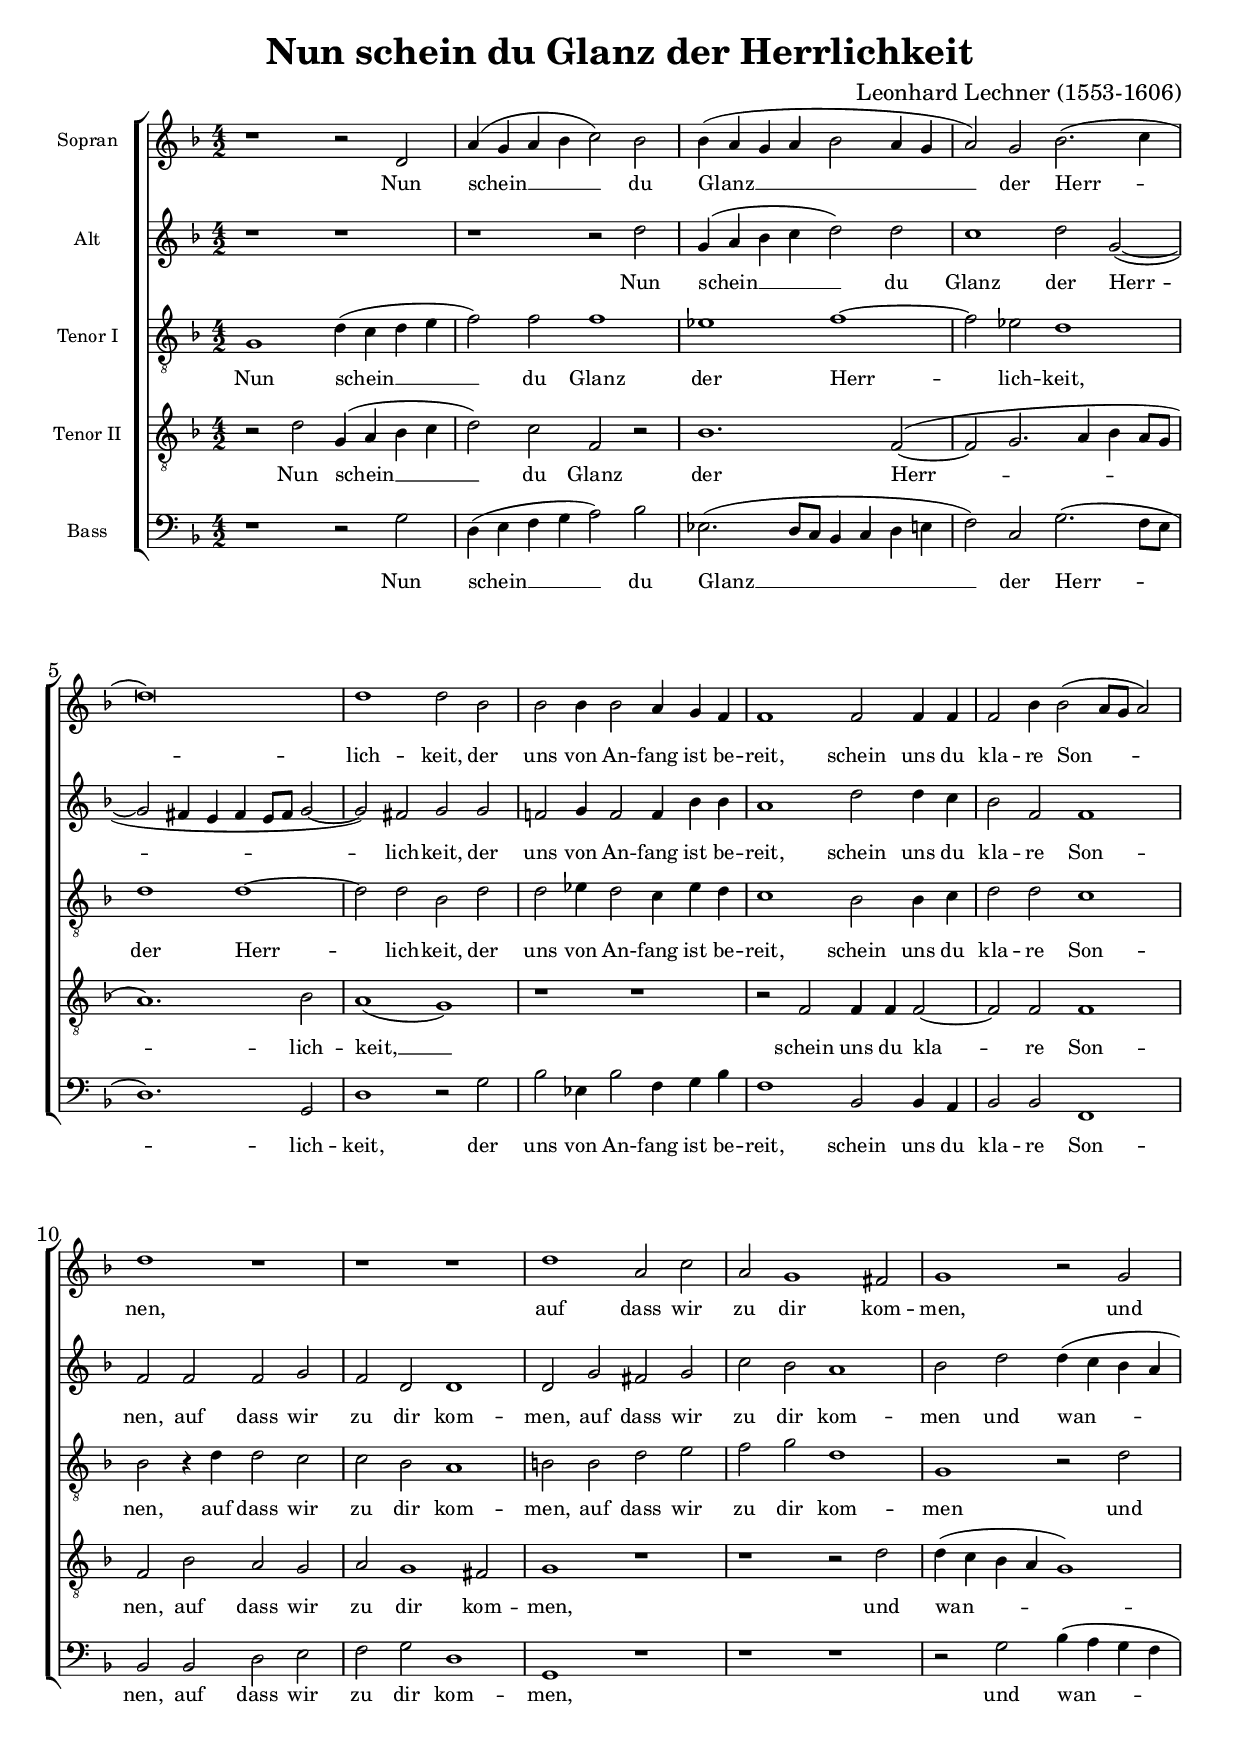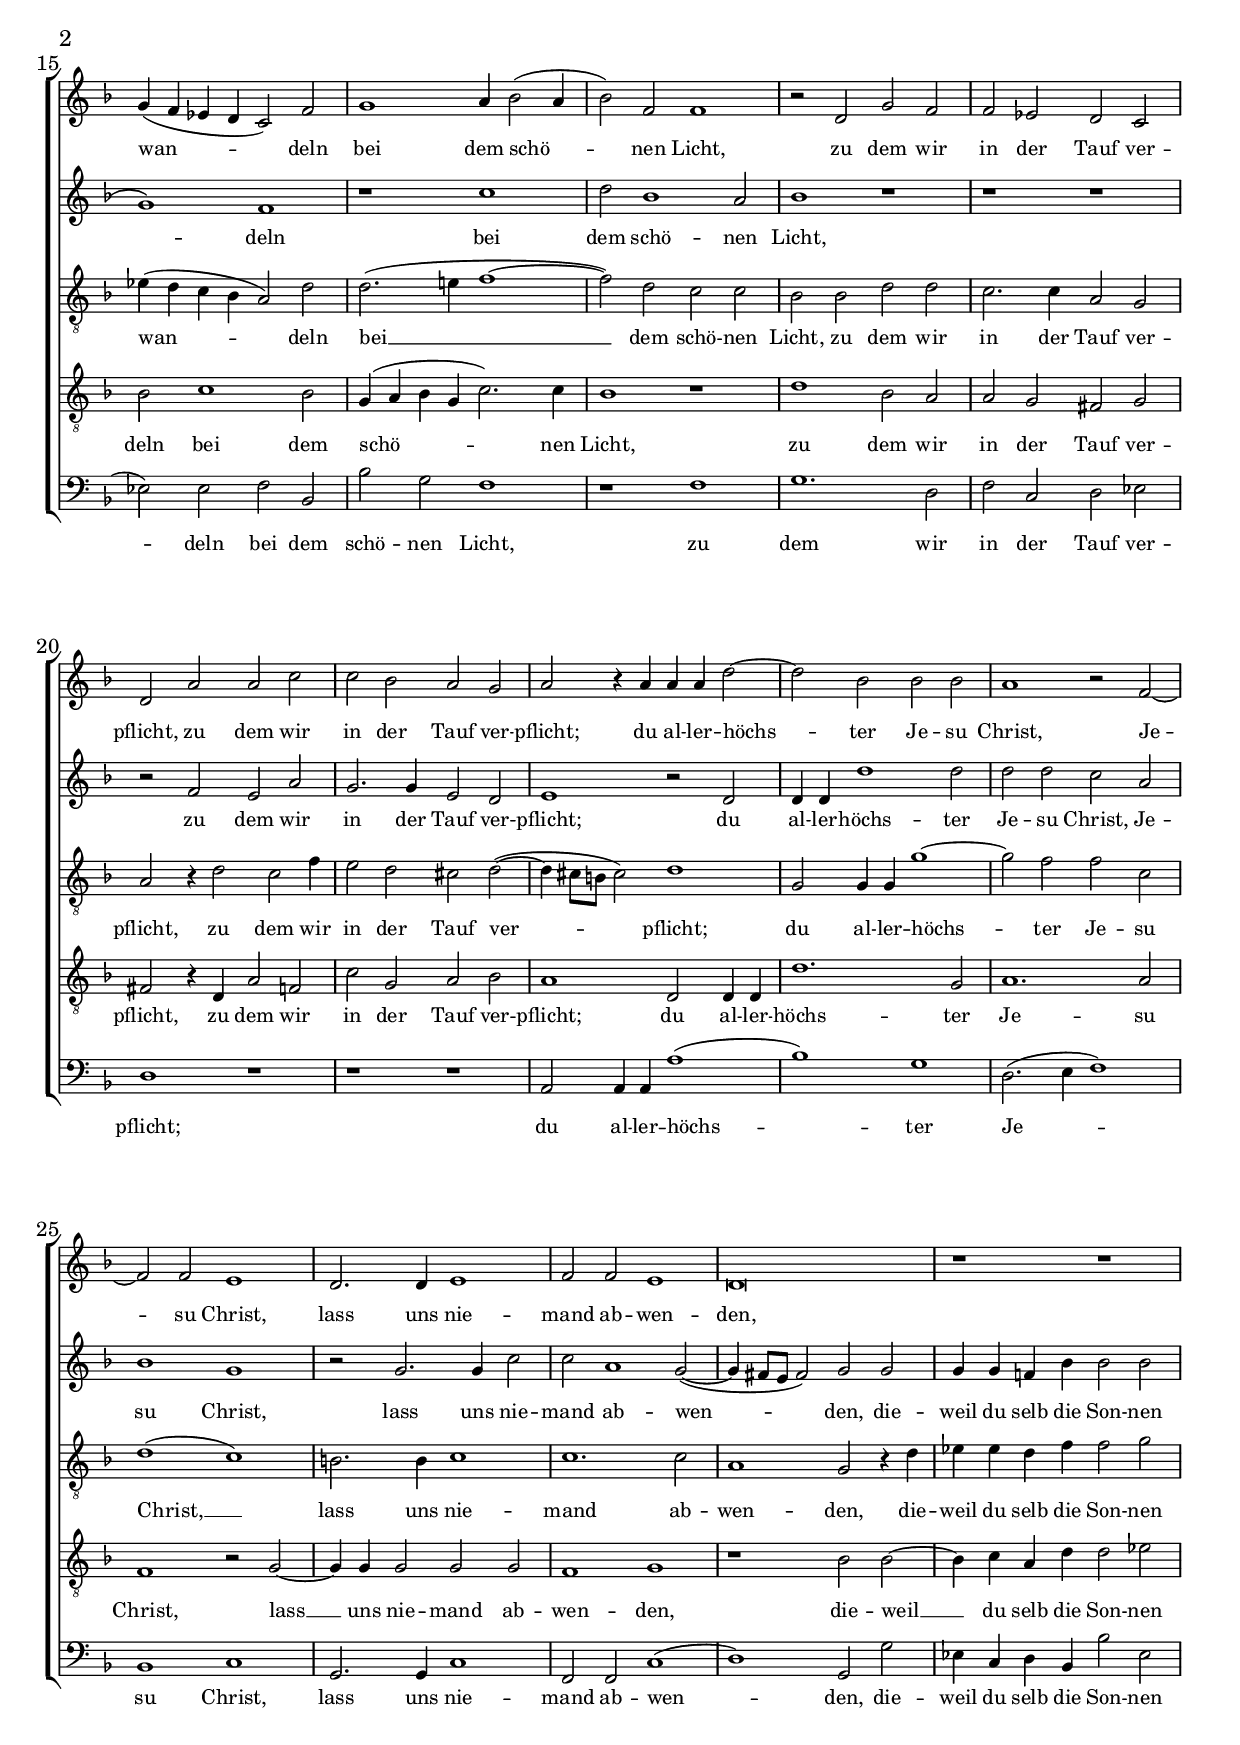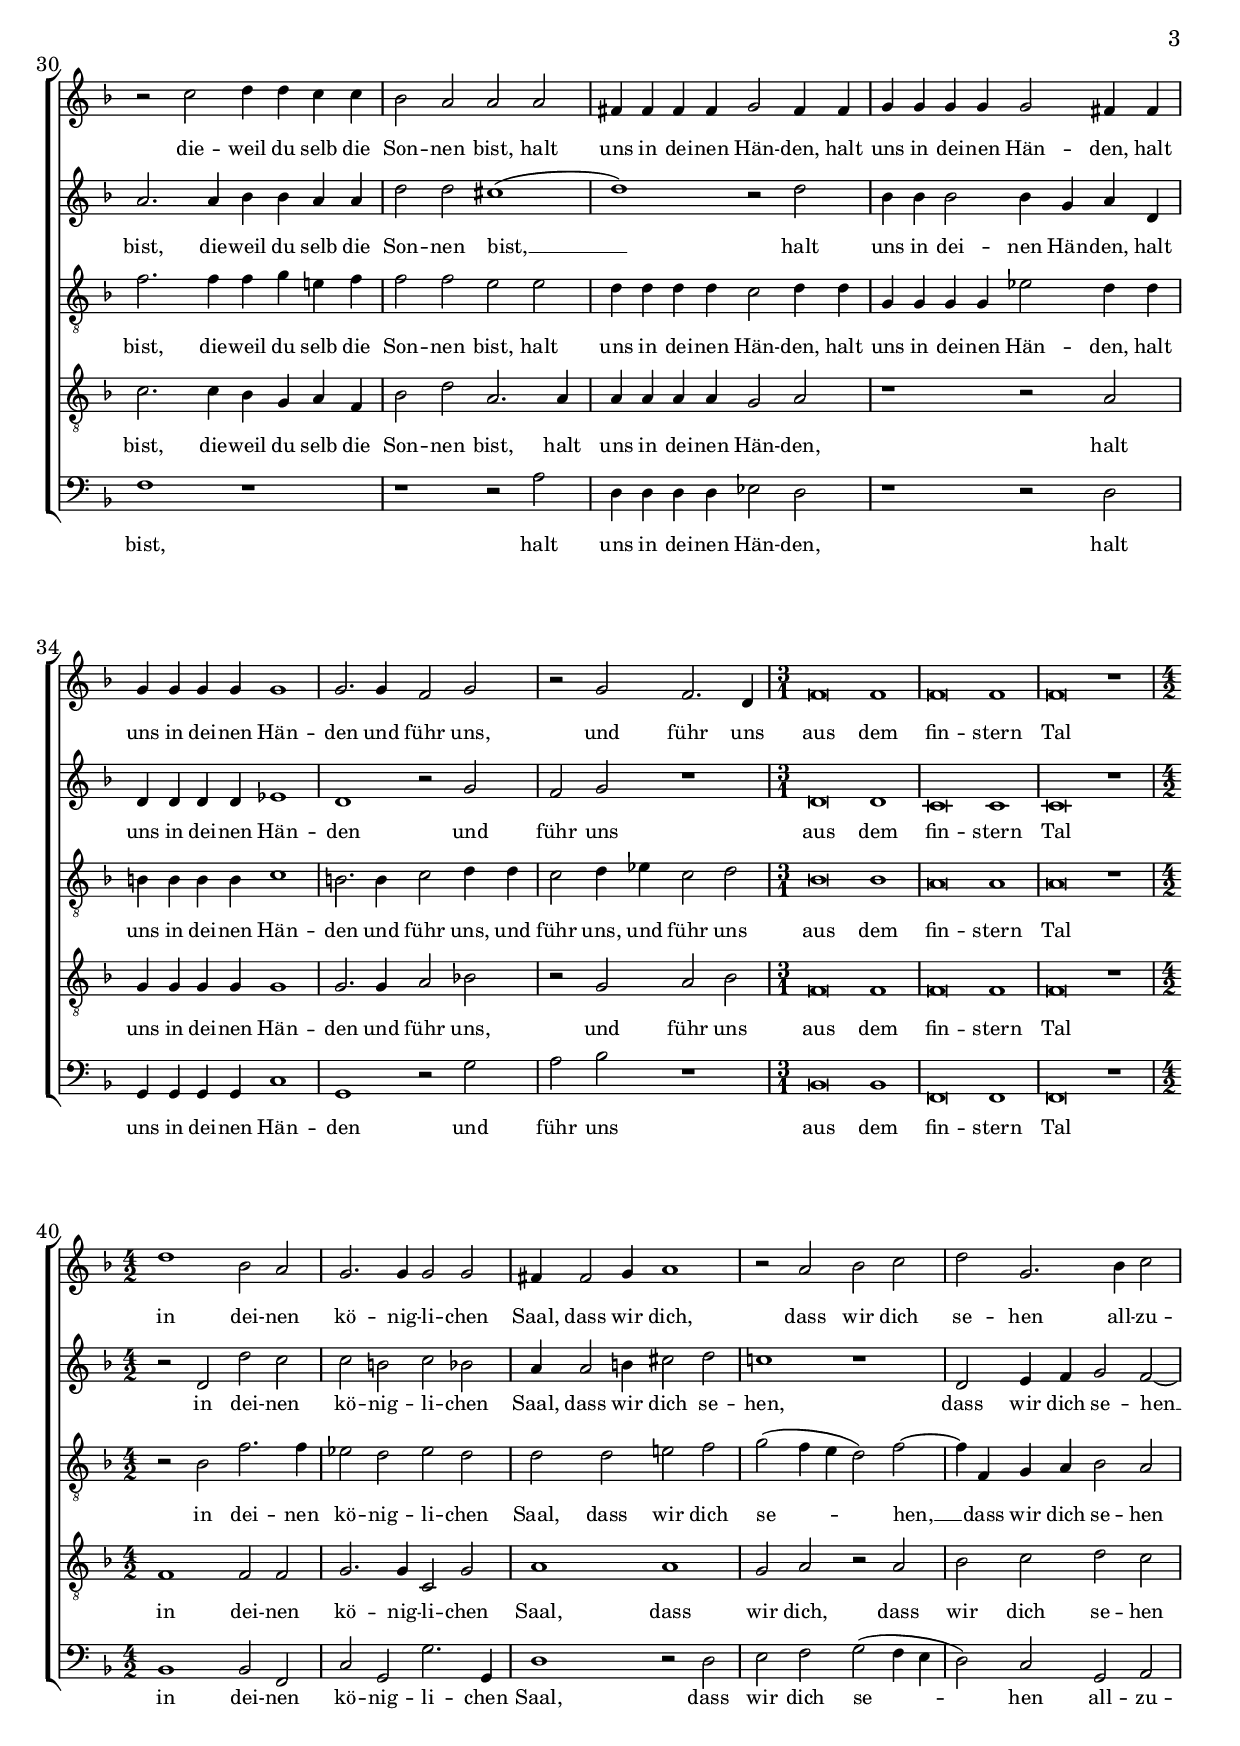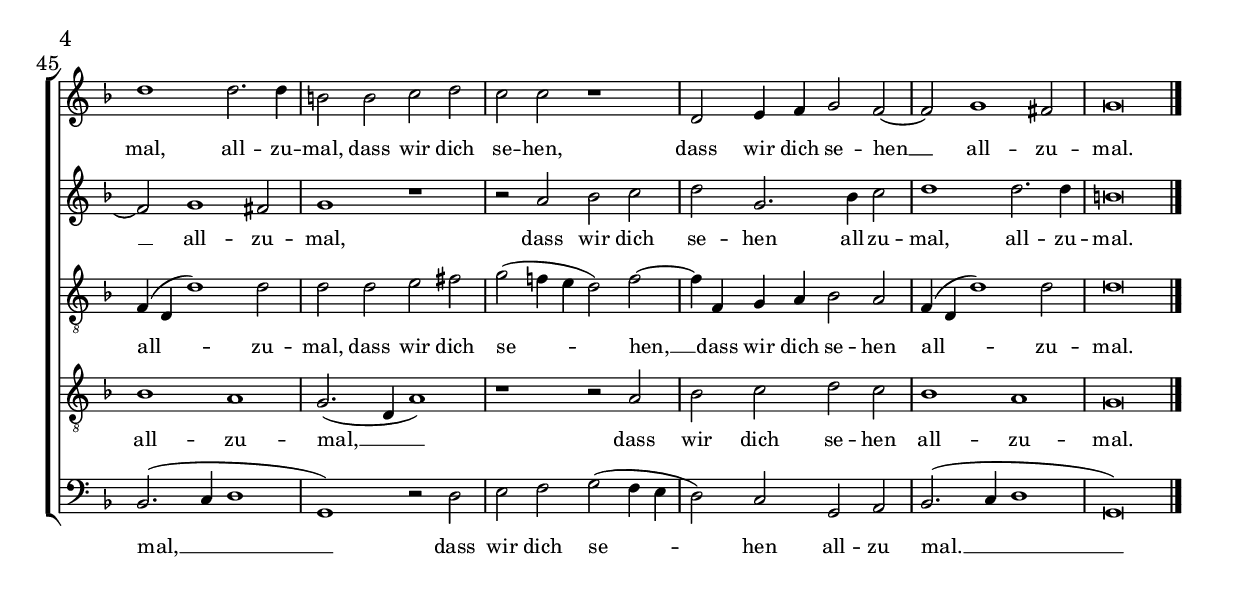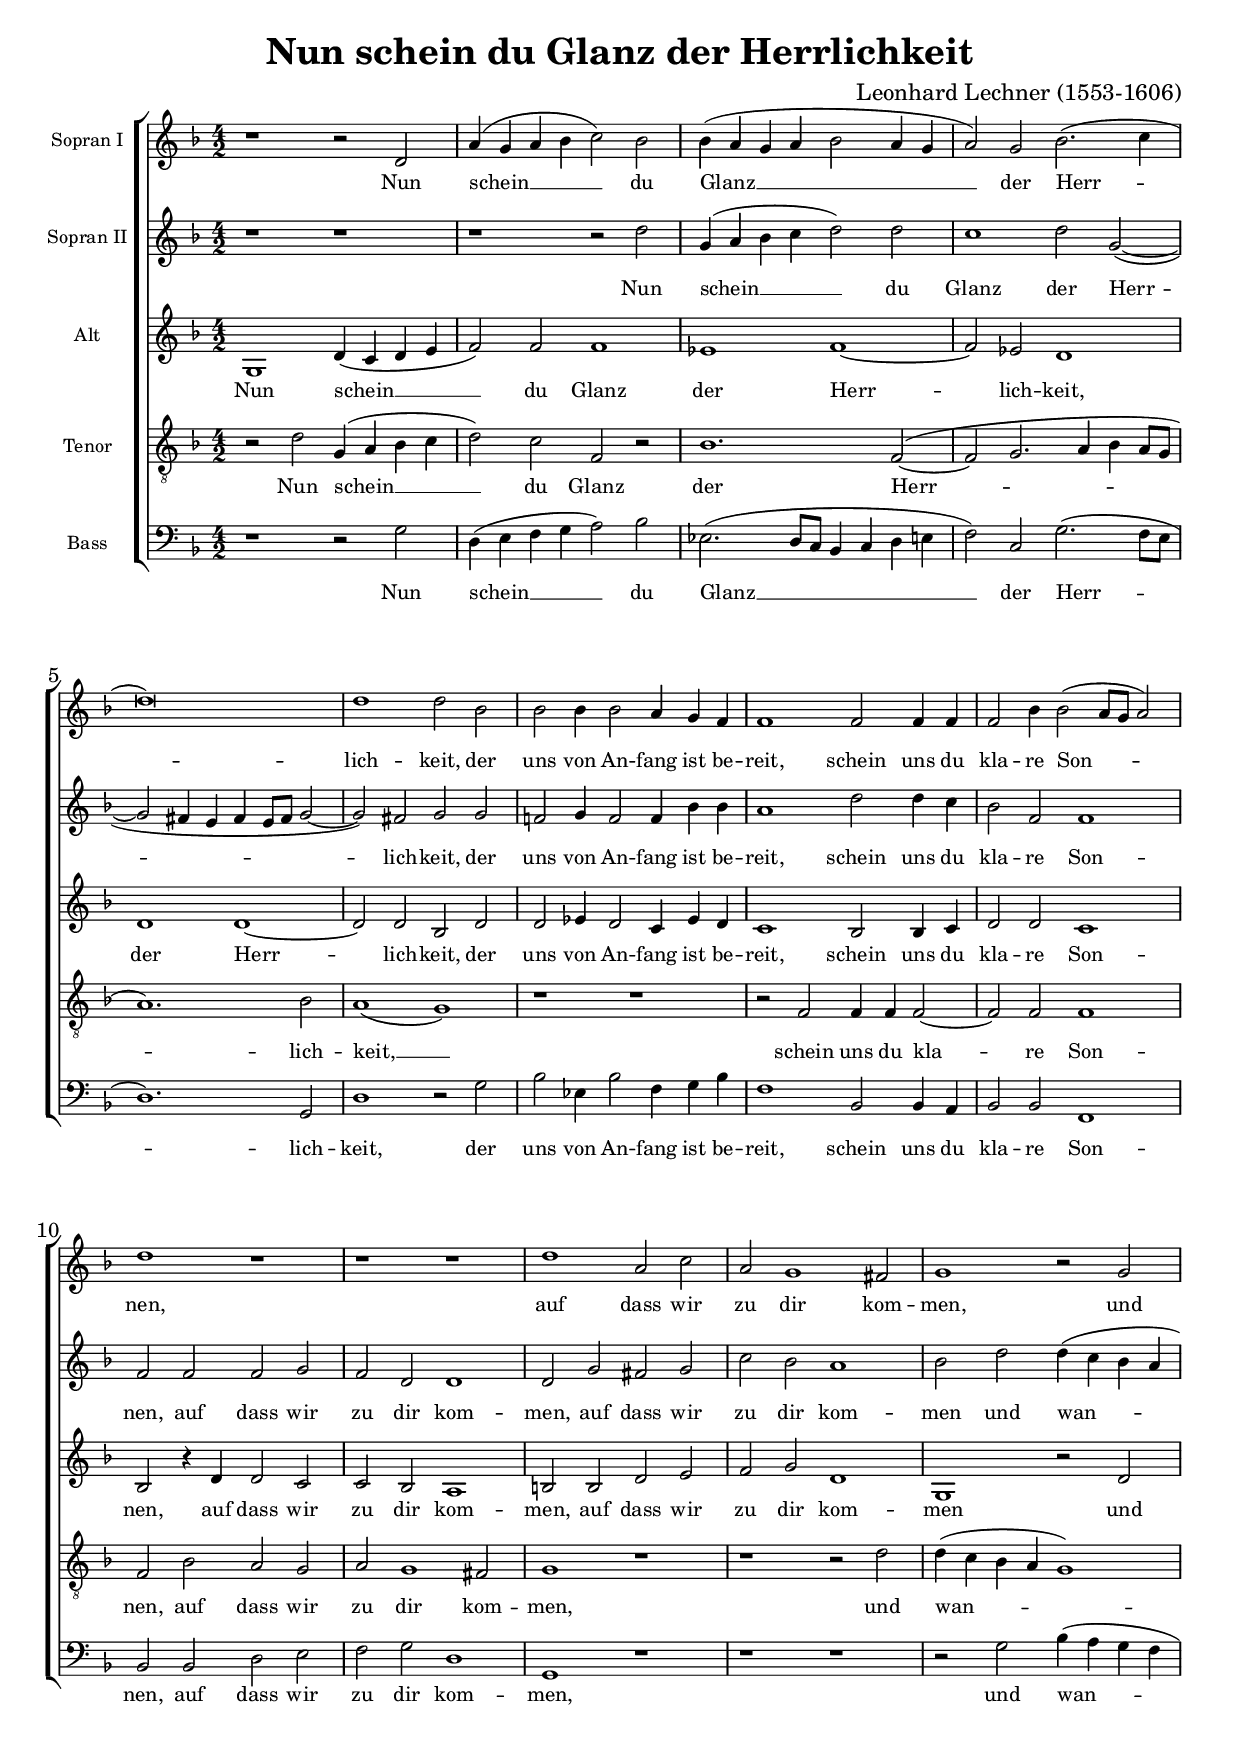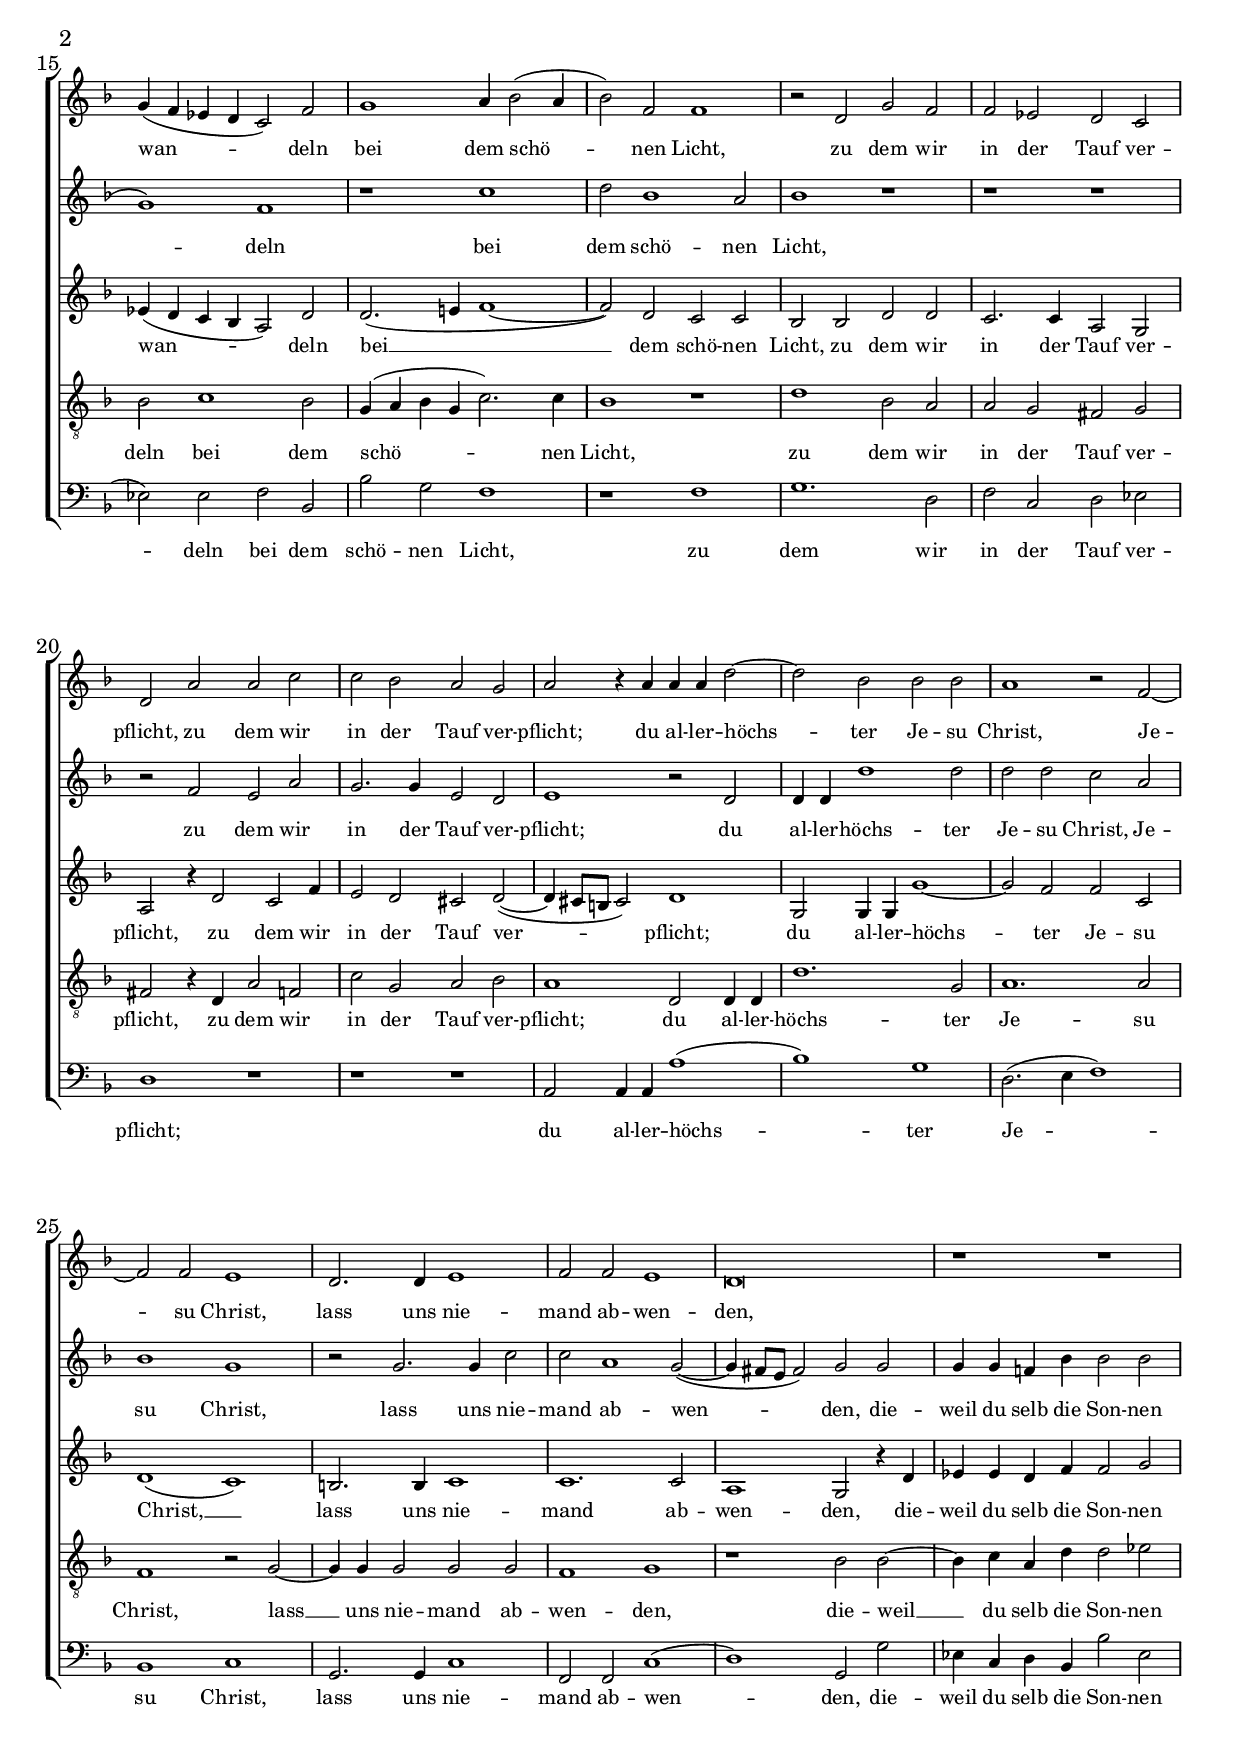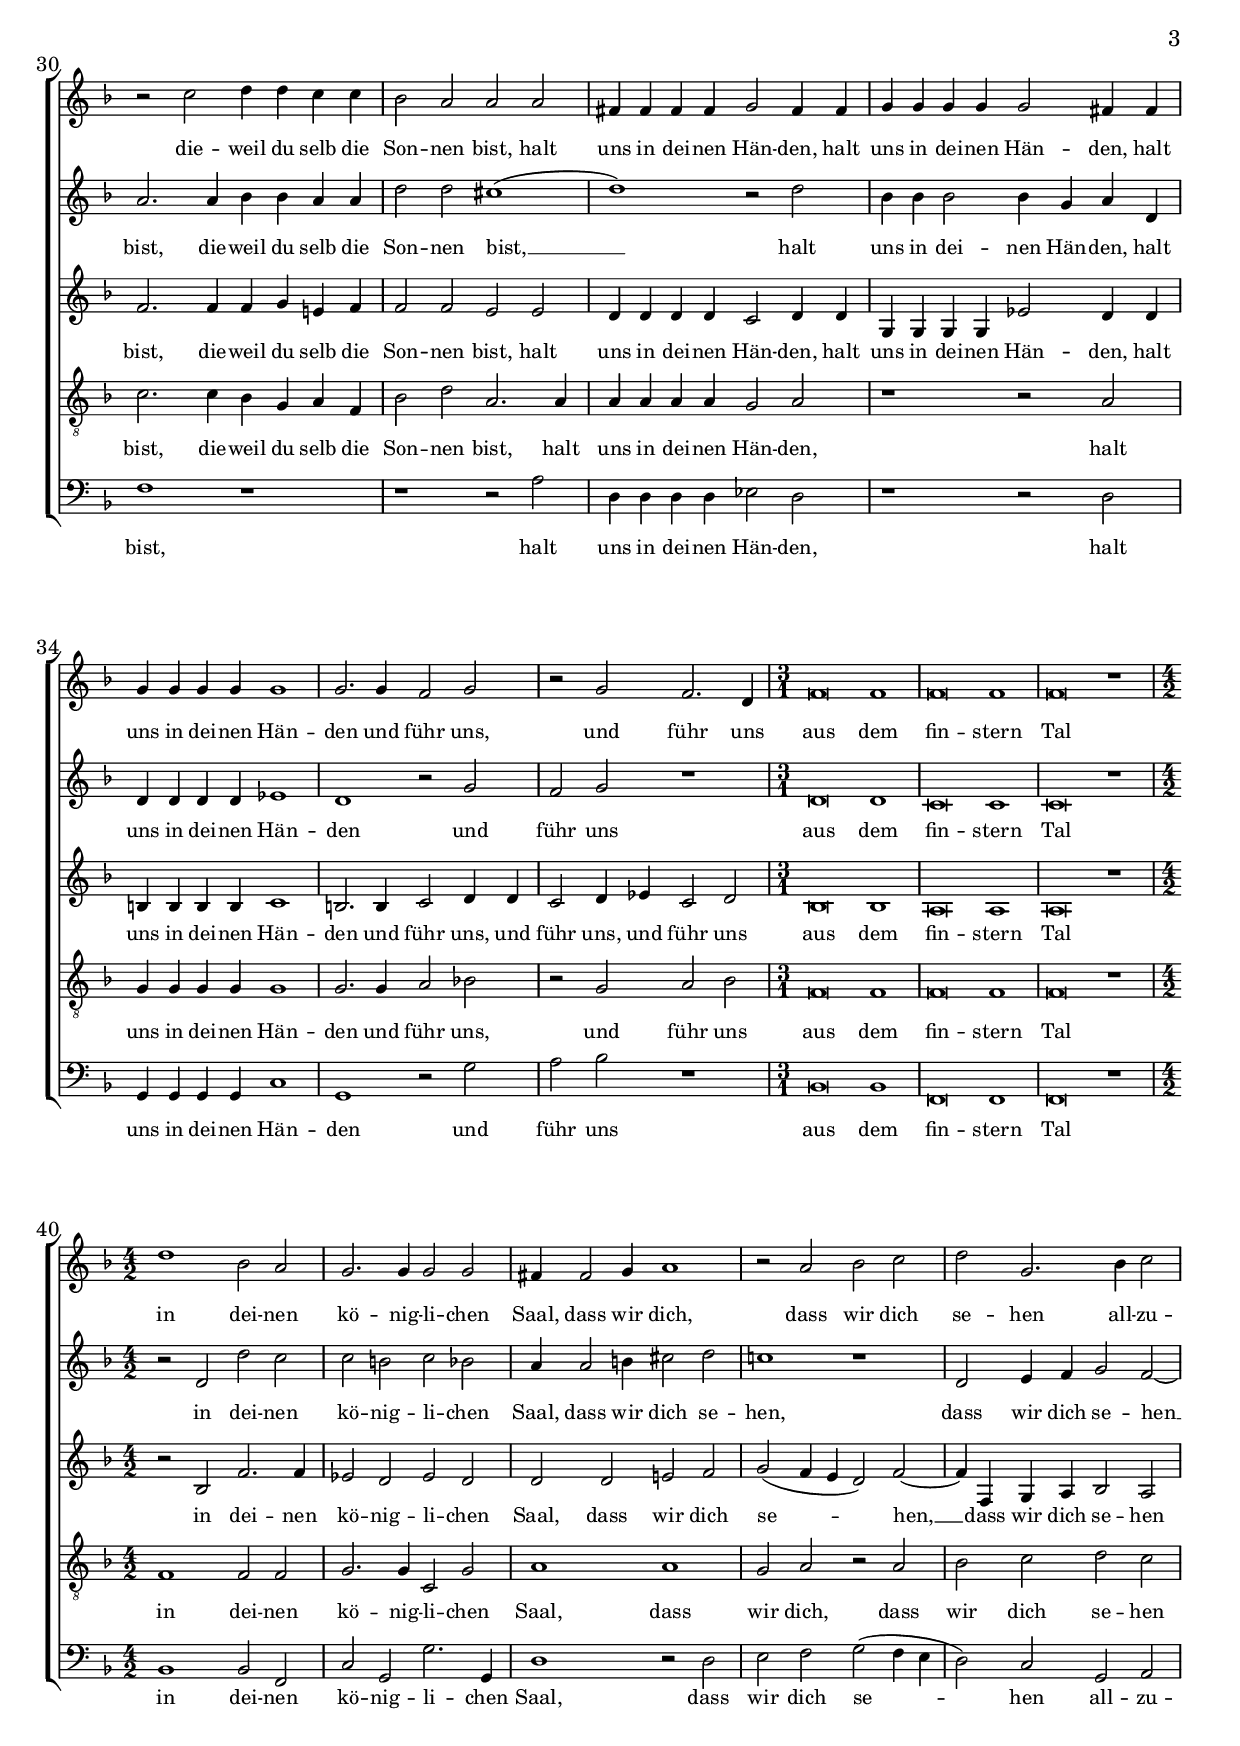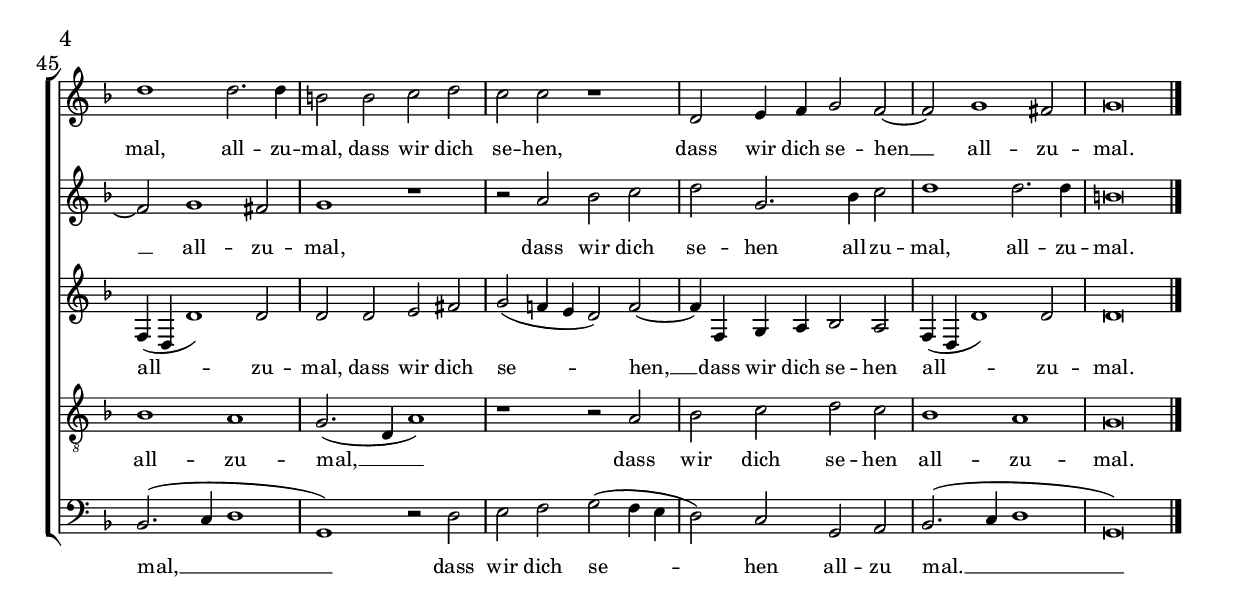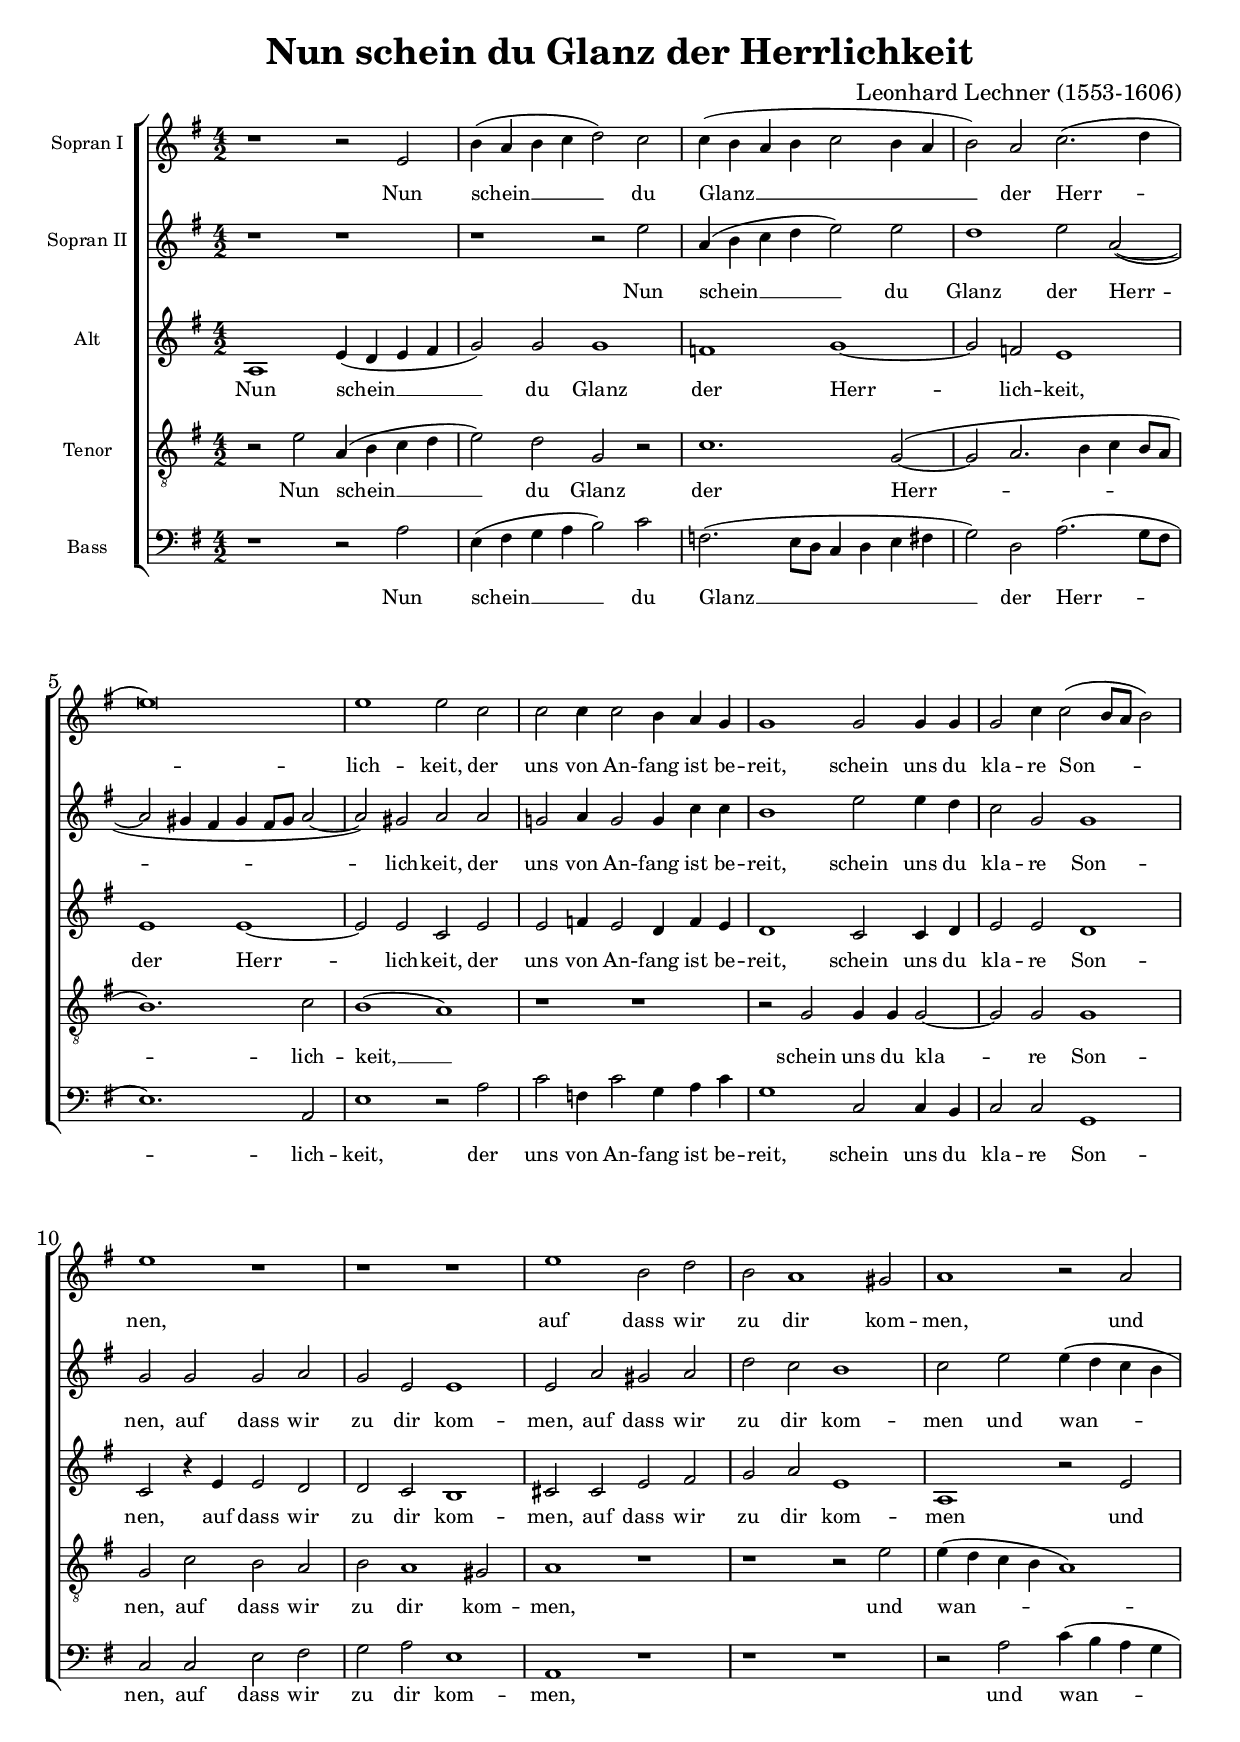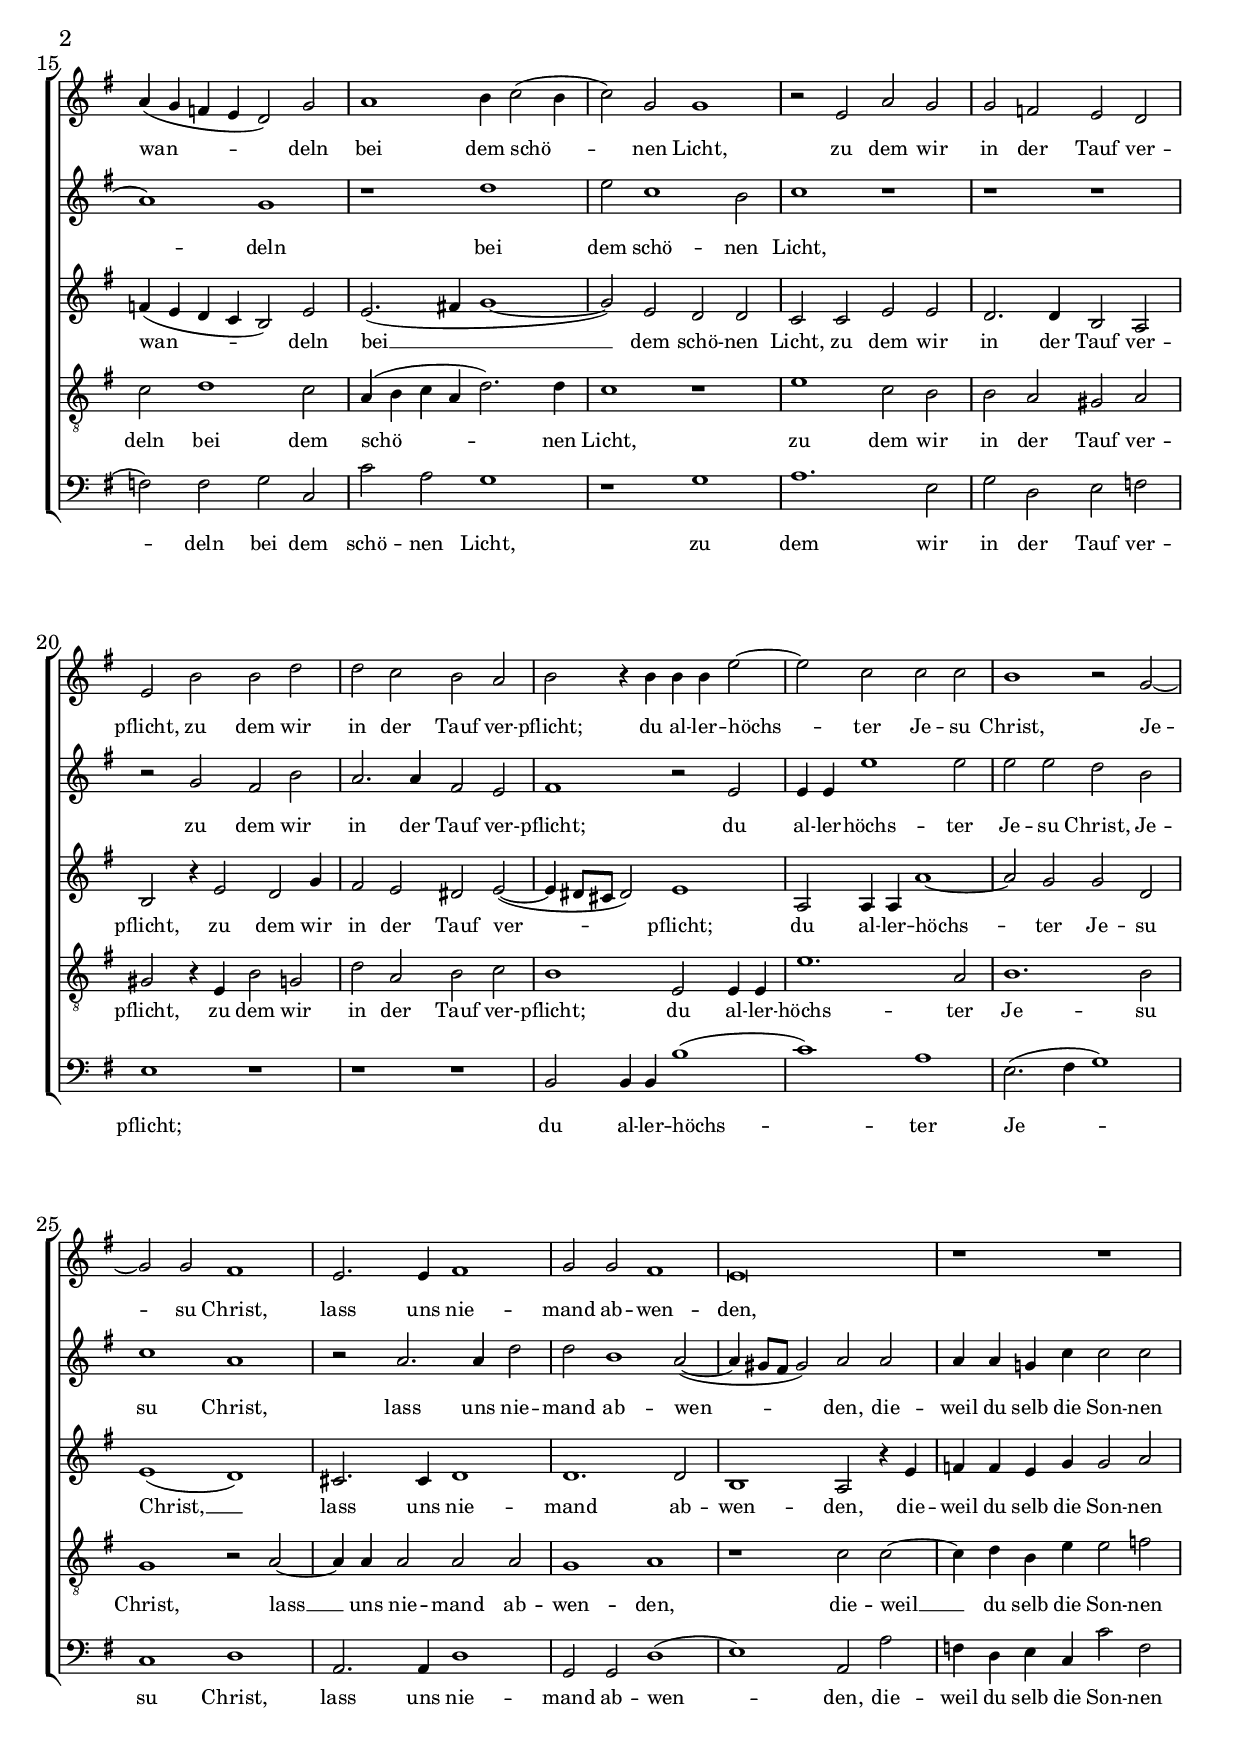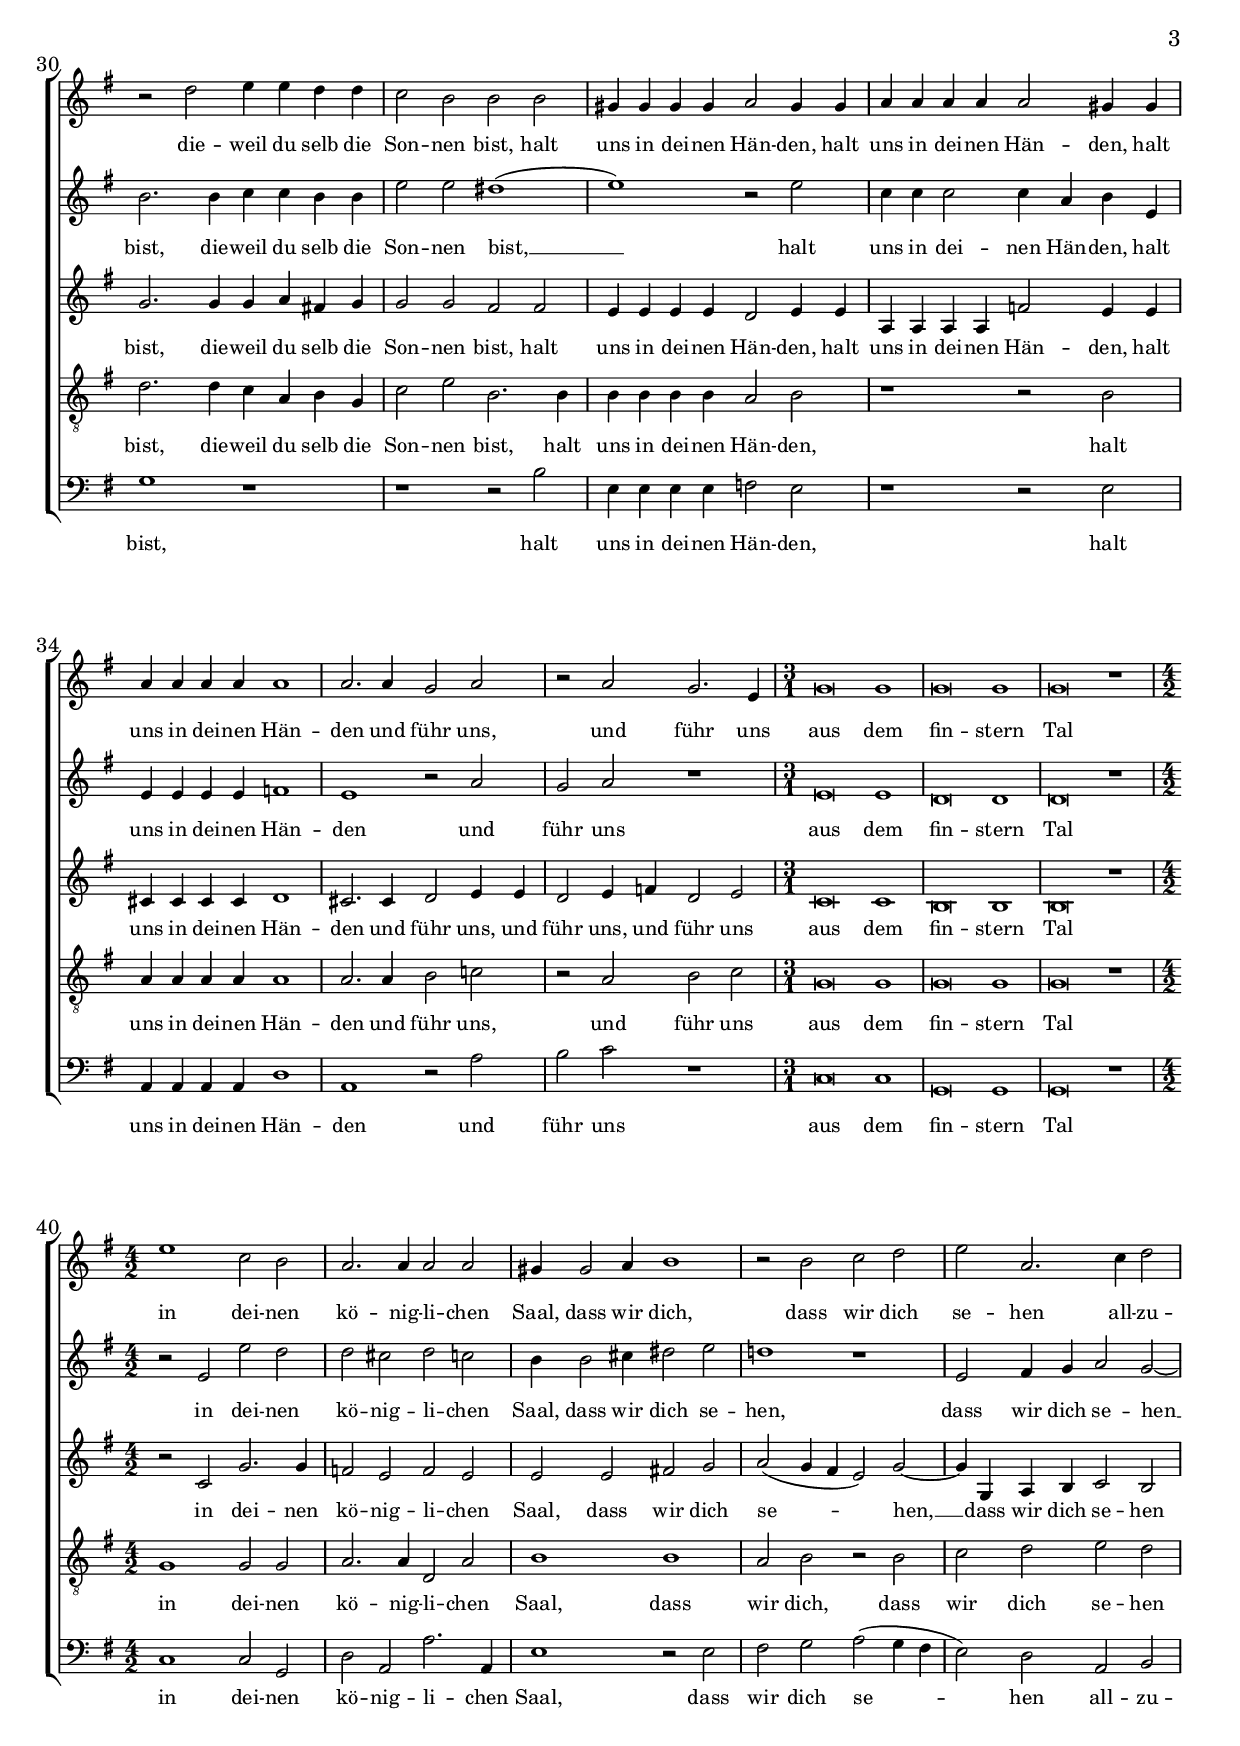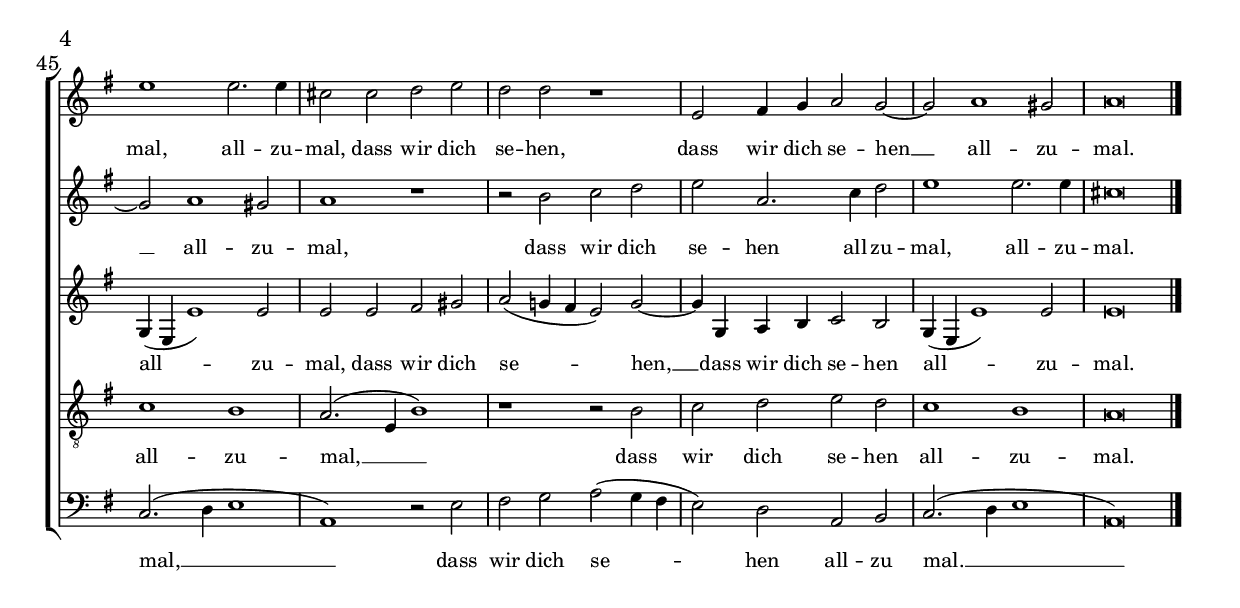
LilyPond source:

\version "2.22.1"

\header {
  title = "Nun schein du Glanz der Herrlichkeit"
  composer = "Leonhard Lechner (1553-1606)"
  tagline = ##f
}

\paper {
  #(set-paper-size "a4")
}

\layout {
  #(layout-set-staff-size 16) 
  \override Score.BarNumber.font-size = #1
}

chormidi = \with {midiInstrument = "choir aahs"}

% sollen vorgeschlagene Alterationen lieber nur über den Noten gesetzt sein, Kommentar in folgender Variable entfernen:
ficta = { %\once \set suggestAccidentals = ##t 
}
% alle nicht mit \ficta (vor der Note) markierten Alterationen entstammen dem Erstdruck des Stimmenmaterials

\version "2.22.1"

tempo_vier = {
  \time 4/2
}
tempo_drei = {
  \time 3/1
}

global = {
  \key g \dorian
  \tempo_vier
  \dynamicUp % wenn nur Chor, mit Instrumentalbegleitung in die Noten verschieben!
  \autoBeamOff % außer viele Melismen/Kolloraturen
}


nSopranI = \relative c' {
  \global
  r1 r2 d2 | a'4( g a bes c2) bes | bes4( a g a bes2 a4 g | a2) g bes2.( c4 | d\breve) | d1 d2 bes |
  bes bes4 bes2 a4 g f | f1 f2 f4 f | f2 bes4 bes2( a8[ g] a2) | d1 r | r r | d a2 c |
  
  a g1 \ficta fis2 | g1 r2 g | g4( f es d c2) f | g1 a4 bes2( a4 | bes2) f f1 | r2 d g f |
  f es d c | d a' a c | c bes a g | a r4 a a a d2~ | d bes bes bes | a1 r2 f~ |
  
  f f e1 | d2. d4 e1 | f2 f e1 | d\breve | r1 r | r2 c' d4 d c c |
  bes2 a a a | fis4 fis fis fis g2 fis4 fis | g g g g g2 fis4 fis | g g g g g1 | g2. g4 f2 g | r g f2. d4 | \tempo_drei
  
  f\breve f1 | f\breve f1 | f\breve r1 | \tempo_vier d'1 bes2 a | g2. g4 g2 g | fis4 fis2 g4 a1 | r2 a bes c |
  d g,2. bes4 c2 | d1 d2. d4 | b2 b c d | c c r1 | d,2 e4 f g2 f~ | f g1 \ficta fis2 | g\breve \bar "|."
}

nSopranII = \relative c'' {
  \global
  r1 r | r r2 d | g,4( a bes c d2) d | c1 d2 g,~( | g fis4 e fis e8[ fis] g2~ | g) \ficta fis g g |
  f2 g4 f2 f4 bes bes | a1 d2 d4 c | bes2 f f1 | f2 f f g | f d d1 | d2 g fis g |
  
  c bes a1 | bes2 d d4( c bes a | g1) f | r c' | d2 bes1 a2 | bes1 r |
  r r | r2 f e a | g2. g4 e2 d | e1 r2 d | d4 d d'1 d2 | d d c a |
  
  bes1 g | r2 g2. g4 c2 | c a1 g2~( | g4 \ficta fis8[ e] \ficta fis2) g g | g4 g f bes bes2 bes | a2. a4 bes bes a a |
  d2 d cis1( | d) r2 d | bes4 bes bes2 bes4 g a d, | d d d d es1 | d r2 g | f g r1 | \tempo_drei
  
  d\breve d1 | c\breve c1 | c\breve r1 | \tempo_vier r2 d d' c | c b c bes | a4 a2 \ficta b4 cis2 d | c1 r |
  d,2 e4 f g2 f~ | f g1 \ficta fis2 | g1 r | r2 a bes c | d g,2. bes4 c2 | d1 d2. d4 | b\breve \bar "|."
}

nAlt = \relative c' {
  \global
  g1 d'4( c d e | f2) f f1 | es f~ | f2 es d1 | d d~ | d2 d bes d |
  d es4 d2 c4 es d | c1 bes2 bes4 c | d2 d c1 | bes2 r4 d d2 c | c bes a1 | b2 b d e|
  
  f g d1 | g, r2 d' | es4( d c bes a2) d | d2.( e4 f1~ | f2) d c c | bes bes d d |
  c2. c4 a2 g | a r4 d2 c f4 | e2 d cis d~( | d4 cis8[ \ficta b] cis2) d1 | g,2 g4 g g'1~ | g2 f f c |
  
  d1( c) | b2. b4 c1 | c1. c2 | a1 g2 r4 d' | es es d f f2 g | f2. f4 f g e f |
  f2 f e e | d4 d d d c2 d4 d | g, g g g es'2 d4 d | b b b b c1 | b2. b4 c2 d4 d | c2 d4 es c2 d | \tempo_drei
  
  bes\breve bes1 | a\breve a1 | a\breve r1 | \tempo_vier r2 bes f'2. f4 | es2 d es d | d d e f | g( f4 e d2) f~ |
  f4 f, g a bes2 a | f4( d d'1) d2 | d d e fis | g( f4 e d2) f~ | f4 f, g a bes2 a | f4( d d'1) d2 | d\breve \bar "|."
}

nTenor = \relative c' {
  \global
  r2 d g,4( a bes c | d2) c f, r | bes1. f2~( | f g2. a4 bes a8[ g] | a1.) bes2 | a1( g) |
  r r | r2 f f4 f f2~ | f f f1 | f2 bes a g | a g1 \ficta fis2 | g1 r |
  
  r r2 d' | d4( c bes a g1) | bes2 c1 bes2 | g4( a bes g c2.) c4 | bes1 r | d bes2 a |
  a g fis g | fis r4 d a'2 \ficta f | c' g a bes | a1 d,2 d4 d | d'1. g,2 | a1. a2 |
  
  f1 r2 g~ | g4 g g2 g g | f1 g | r bes2 bes~ | bes4 c a d d2 es | c2. c4 bes g a f |
  bes2 d a2. a4 | a a a a g2 a | r1 r2 a | g4 g g g g1 | g2. g4 a2 bes! | r g a bes | \tempo_drei
  
  f\breve f1 | f\breve f1 | f\breve r1 | \tempo_vier f1 f2 f | g2. g4 c,2 g' | a1 a | g2 a r a |
  bes c d c | bes1 a | g2.( d4 a'1) | r r2 a | bes c d c | bes1 a | g\breve \bar "|."
}

nBass = \relative c' {
  \global
  r1 r2 g | d4( e f g a2) bes | es,2.( d8[ c] bes4 c d e | f2) c g'2.( f8[ e] | d1.) g,2 | d'1 r2 g |
  bes es,4 bes'2 f4 g bes | f1 bes,2 bes4 a | bes2 bes f1 | bes2 bes d e | f g d1 | g, r |
  
  r r | r2 g' bes4( a g f | es2) es f bes, | bes' g f1 | r f | g1. d2 |
  f c d es | d1 r | r r | a2 a4 a a'1( | bes) g | d2.( e4 f1) |
  
  bes,1 c | g2. g4 c1 | f,2 f c'1( | d) g,2 g' | es4 c d bes bes'2 es, | f1 r |
  r r2 a | d,4 d d d es2 d | r1 r2 d | g,4 g g g c1 | g r2 g' | a bes r1 | \tempo_drei
  
  bes,\breve bes1 | f\breve f1 | f\breve r1 | \tempo_vier bes1 bes2 f | c' g g'2. g,4 | d'1 r2 d | e f g( f4 e |
  d2) c g a | bes2.( c4 d1 | g,) r2 d' | e f g( f4 e | d2) c g a | bes2.( c4 d1 | g,\breve) \bar "|."
}

\version "2.22.1"

t_schluss_sI = \lyricmode {
  dass wir dich, dass wir dich se -- hen all -- zu -- mal, all -- zu -- mal, dass wir dich se -- hen, dass wir dich se -- hen __ all -- zu -- mal.
}

t_schluss_sII = \lyricmode {
  dass wir dich se -- hen, dass wir dich se -- hen __ all -- zu -- mal, dass wir dich se -- hen all -- zu -- mal, all -- zu -- mal.
}

t_schluss_A = \lyricmode {
  dass wir dich se -- hen, __ dass wir dich se -- hen all -- zu -- mal, dass wir dich se -- hen, __ dass wir dich se -- hen all -- zu -- mal.
}

t_schluss_T = \lyricmode {
  dass wir dich, dass wir dich se -- hen all -- zu -- mal, __ dass wir dich se -- hen all -- zu -- mal.
}

t_schluss_B = \lyricmode {
  dass wir dich se -- hen all -- zu -- mal, __ dass wir dich se -- hen all -- zu mal. __
}

t_common = \lyricmode {
  Nun schein __ du \tag #'sI \tag #'b {Glanz __ der Herr -- lich -- } \tag #'sII \tag #'t {Glanz  der Herr -- lich -- } \tag #'a { Glanz der Herr -- lich -- keit, der Herr -- lich -- }
  \tag #'sI \tag #'sII \tag #'a \tag #'b {keit, der uns von An -- fang ist be -- reit, } \tag #'t {keit, __ }
  schein uns du kla -- re Son -- nen,
  auf dass wir zu dir kom -- men, \tag #'sII \tag #'a {auf dass wir zu dir kom -- men }
  und wan -- deln \tag #'sI \tag #'sII \tag #'t \tag #'b {bei } \tag #'a {bei __ } dem schö -- nen Licht,
  \tag #'sI \tag #'a \tag #'t {zu dem wir in der Tauf ver -- pflicht, } zu dem wir in der Tauf ver -- pflicht;
  du al -- ler -- höchs -- ter Je -- su \tag #'sI \tag #'sII { Christ, Je -- su Christ, } \tag #'t \tag #'b {Christ, } \tag #'a {Christ, __ }
  \tag #'sI \tag #'sII \tag #'a \tag #'b {lass } \tag #'t {lass __ } uns nie -- mand ab -- wen -- den,
  \tag #'sI \tag #'sII \tag #'a \tag #'b {die -- weil } \tag #'t {die -- weil __ } du selb die Son -- nen bist, \tag #'a \tag #'t {die -- weil du selb die Son -- nen bist, } \tag #'sII {die -- weil du selb die Son -- nen bist, __ }
  \tag #'sI \tag #'a {\repeat unfold 2 {halt uns in dei -- nen Hän -- den, }} \tag #'sII \tag #'t \tag #'b {halt uns in dei -- nen Hän -- den, } halt uns in dei -- nen Hän -- den
  \tag #'sI \tag #'t {und führ uns, } \tag #'a {\repeat unfold 2 {und führ uns, }} und führ uns
  aus dem fin -- stern Tal
  in dei -- nen kö -- nig -- li -- chen Saal,
  \tag #'sI {\t_schluss_sI} \tag #'sII {\t_schluss_sII} \tag #'a {\t_schluss_A} \tag #'t {\t_schluss_T} \tag #'b {\t_schluss_B}
}



sOSopranI = 
  \new Staff  = "zSopranI"
    \with {
      instrumentName = "Sopran I" % original: Discant
      \chormidi
      \consists "Merge_rests_engraver"
    } 
    <<
      { 
        \new Voice = "vSopranI" {\nSopranI}
      }
      \new Lyrics \lyricsto "vSopranI" {\keepWithTag #'sI \t_common}
    >>

sTSopranI = 
  \new Staff  = "zSopranI"
    \with {
      instrumentName = "Sopran" % original: Discant
      \chormidi
      \consists "Merge_rests_engraver"
    } 
    <<
      { 
        \new Voice = "vSopranI" {\nSopranI}
      }
      \new Lyrics \lyricsto "vSopranI" {\keepWithTag #'sI \t_common}
    >>

sOSopranII = 
  \new Staff  = "zSopranII"
    \with {
      instrumentName = "Sopran II" % original: Quinta vox
      \chormidi
      \consists "Merge_rests_engraver"
    } 
    <<
      { 
        \new Voice = "vSopranII" {\nSopranII}
      }
      \new Lyrics \lyricsto "vSopranII" {\keepWithTag #'sII \t_common}
    >>
    
sTSopranII = 
  \new Staff  = "zSopranII"
    \with {
      instrumentName = "Alt" % original: Quinta vox
      \chormidi
      \consists "Merge_rests_engraver"
    } 
    <<
      { 
        \new Voice = "vSopranII" {\nSopranII}
      }
      \new Lyrics \lyricsto "vSopranII" {\keepWithTag #'sII \t_common}
    >>


sOAlt = 
  \new Staff  = "zAlt"
    \with {
      instrumentName = "Alt" % original: Altus
      \chormidi
      \consists "Merge_rests_engraver"
    } 
    <<
      { 
        \new Voice = "vAlt" {\nAlt}
      }
      \new Lyrics \lyricsto "vAlt" {\keepWithTag #'a \t_common}
      % wenn Text über der Zeile dann \with {alignAboveContext = "zAlt"}
    >>
    
sTAlt = 
  \new Staff  = "zAlt"
    \with {
      instrumentName = "Tenor I" % original: Altus
      \chormidi
      \consists "Merge_rests_engraver"
    } 
    <<
      { 
        \new Voice = "vAlt" {\clef "violin_8" \nAlt}
      }
      \new Lyrics \lyricsto "vAlt" {\keepWithTag #'a \t_common}
      % wenn Text über der Zeile dann \with {alignAboveContext = "zAlt"}
    >>

sOTenor = 
  \new Staff  = "zTenor"
    \with {
      instrumentName = "Tenor"
      \chormidi
      \consists "Merge_rests_engraver"
    } 
    <<
      { 
        \new Voice = "vTenor" {\clef "violin_8" \nTenor}
      }
      \new Lyrics \lyricsto "vTenor" {\keepWithTag #'t \t_common}
      % wenn Text über der Zeile dann \with {alignAboveContext = "zTenor"}
    >>

sTTenor = 
  \new Staff  = "zTenor"
    \with {
      instrumentName = "Tenor II" % original: Tenor
      \chormidi
      \consists "Merge_rests_engraver"
    } 
    <<
      { 
        \new Voice = "vTenor" {\clef "violin_8" \nTenor}
      }
      \new Lyrics \lyricsto "vTenor" {\keepWithTag #'t \t_common}
      % wenn Text über der Zeile dann \with {alignAboveContext = "zTenor"}
    >>

sBass = 
  \new Staff  = "zBass"
    \with {
      instrumentName = "Bass"
      \chormidi
      \consists "Merge_rests_engraver"
    } 
    <<
      { 
        \new Voice = "vBass" {\clef bass \nBass}
      }
      \new Lyrics \lyricsto "vBass" {\keepWithTag #'b \t_common}
      % wenn Text über der Zeile dann \with {alignAboveContext = "zBass"}
    >>
    

\book {
  \bookOutputSuffix "SSATB-original"
  \score {
    \new ChoirStaff <<
      \accidentalStyle Score.modern % damit Erinnerungsvorzeichen nächster Takt
      \sOSopranI
      \sOSopranII
      \sOAlt
      \sOTenor
      \sBass
    >>
    \layout { }
    \midi {
      \tempo 2=76
    }
  }
}

\book {
  \bookOutputSuffix "SATTB-original"
  \score {
    \new ChoirStaff <<
      \accidentalStyle Score.modern % damit Erinnerungsvorzeichen nächster Takt
      \sTSopranI
      \sTSopranII
      \sTAlt
      \sTTenor
      \sBass
    >>
    \layout { }
    \midi {
      \tempo 2=76
    }
  }
}

\book {
  \bookOutputSuffix "SSATB-transposed"
  \score {
    \new ChoirStaff <<
      \accidentalStyle Score.modern % damit Erinnerungsvorzeichen nächster Takt
      \transpose g a \sOSopranI
      \transpose g a \sOSopranII
      \transpose g a \sOAlt
      \transpose g a \sOTenor
      \transpose g a \sBass
    >>
    \layout { }
    \midi {
      \tempo 2=76
    }
  }
}
